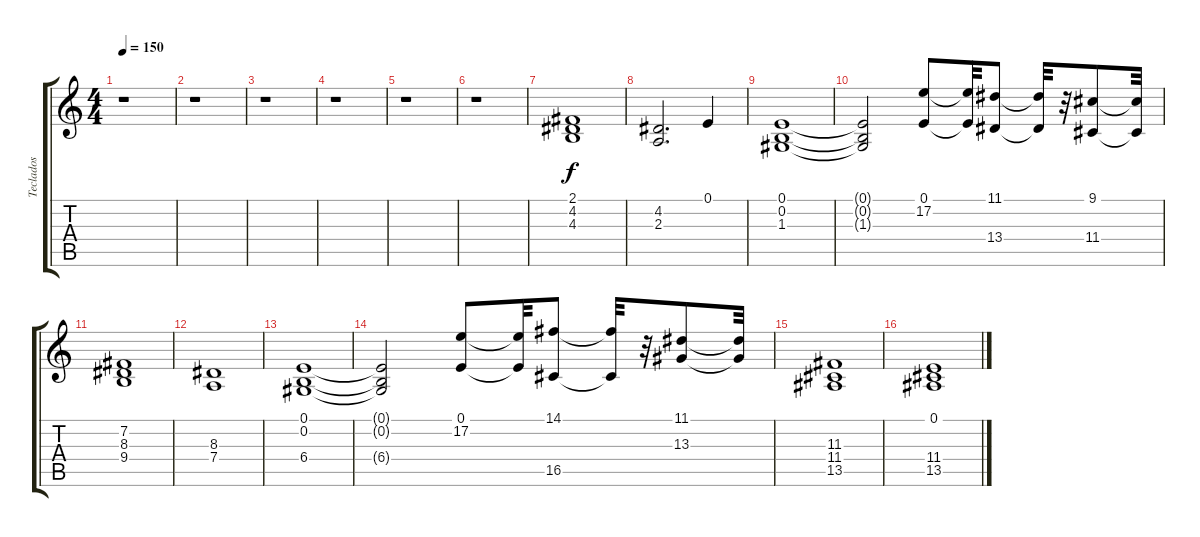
\track ("Teclados" "Teclados") {instrument drawbarorgan}
\staff {score tabs}
\tuning (E4 B3 G3 D3 A2 E2) {hide}
\ts (4 4)
\tempo 150
\clef g2
\ks c
r.1{dy f} |
r.1 |
r.1 |
r.1 |
r.1 |
r.1 |
(2.1 4.2 4.3).1{balance 5 instrument drawbarorgan} |
(4.2 2.3).2{d} 0.1.4 |
(0.1 0.2 1.3).1 |
(0.1{t} 0.2{t} 1.3{t}).2 (0.1 17.2).8 (0.1{t} 17.2{t}).32 (11.1 13.4).8 (11.1{t} 13.4{t}).32 r.32 (9.1 11.4).8 (9.1{t} 11.4{t}).32 |
(7.2 8.3 9.4).1 |
(8.3 7.4).1 |
(0.1 0.2 6.4).1 |
(0.1{t} 0.2{t} 6.4{t}).2 (0.1 17.2).8 (0.1{t} 17.2{t}).32 (14.1 16.5).8 (14.1{t} 16.5{t}).32 r.32 (11.1 13.3).8 (11.1{t} 13.3{t}).32 |
(11.3 11.4 13.5).1 |
(0.1 11.4 13.5).1
